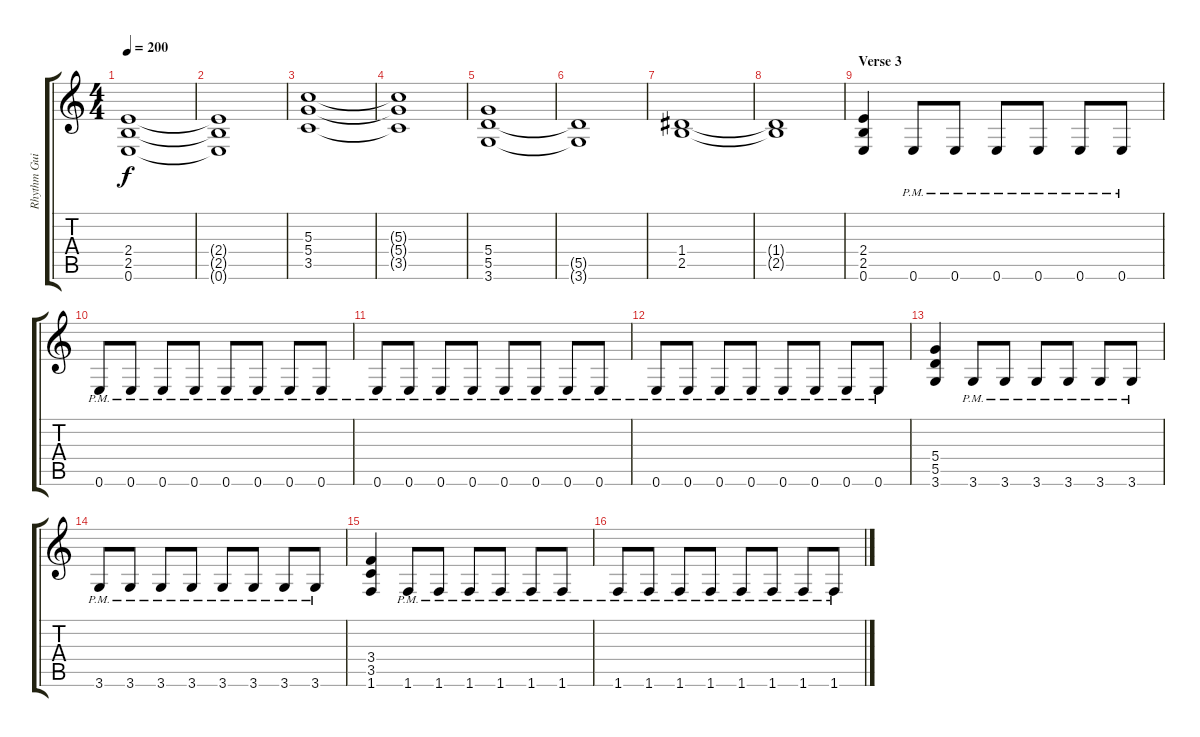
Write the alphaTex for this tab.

\track ("Rhythm Guitar" "Rhythm Gui") {instrument overdrivenguitar}
\staff {score tabs}
\tuning (E4 B3 G3 D3 A2 E2) {hide}
\ts (4 4)
\tempo 200
\clef g2
\ks c
(2.4 2.5 0.6).1{dy f} |
(2.4{t} 2.5{t} 0.6{t}).1 |
(5.3 5.4 3.5).1 |
(5.3{t} 5.4{t} 3.5{t}).1 |
(5.4 5.5 3.6).1 |
(5.5{t} 3.6{t}).1 |
(1.4 2.5).1 |
(1.4{t} 2.5{t}).1 |
\section ("" "Verse 3")
(2.4 2.5 0.6).4 0.6{pm}.8 0.6{pm}.8 0.6{pm}.8 0.6{pm}.8 0.6{pm}.8 0.6{pm}.8 |
0.6{pm}.8 0.6{pm}.8 0.6{pm}.8 0.6{pm}.8 0.6{pm}.8 0.6{pm}.8 0.6{pm}.8 0.6{pm}.8 |
0.6{pm}.8 0.6{pm}.8 0.6{pm}.8 0.6{pm}.8 0.6{pm}.8 0.6{pm}.8 0.6{pm}.8 0.6{pm}.8 |
0.6{pm}.8 0.6{pm}.8 0.6{pm}.8 0.6{pm}.8 0.6{pm}.8 0.6{pm}.8 0.6{pm}.8 0.6{pm}.8 |
(5.4 5.5 3.6).4 3.6{pm}.8 3.6{pm}.8 3.6{pm}.8 3.6{pm}.8 3.6{pm}.8 3.6{pm}.8 |
3.6{pm}.8 3.6{pm}.8 3.6{pm}.8 3.6{pm}.8 3.6{pm}.8 3.6{pm}.8 3.6{pm}.8 3.6{pm}.8 |
(3.4 3.5 1.6).4 1.6{pm}.8 1.6{pm}.8 1.6{pm}.8 1.6{pm}.8 1.6{pm}.8 1.6{pm}.8 |
1.6{pm}.8 1.6{pm}.8 1.6{pm}.8 1.6{pm}.8 1.6{pm}.8 1.6{pm}.8 1.6{pm}.8 1.6{pm}.8
